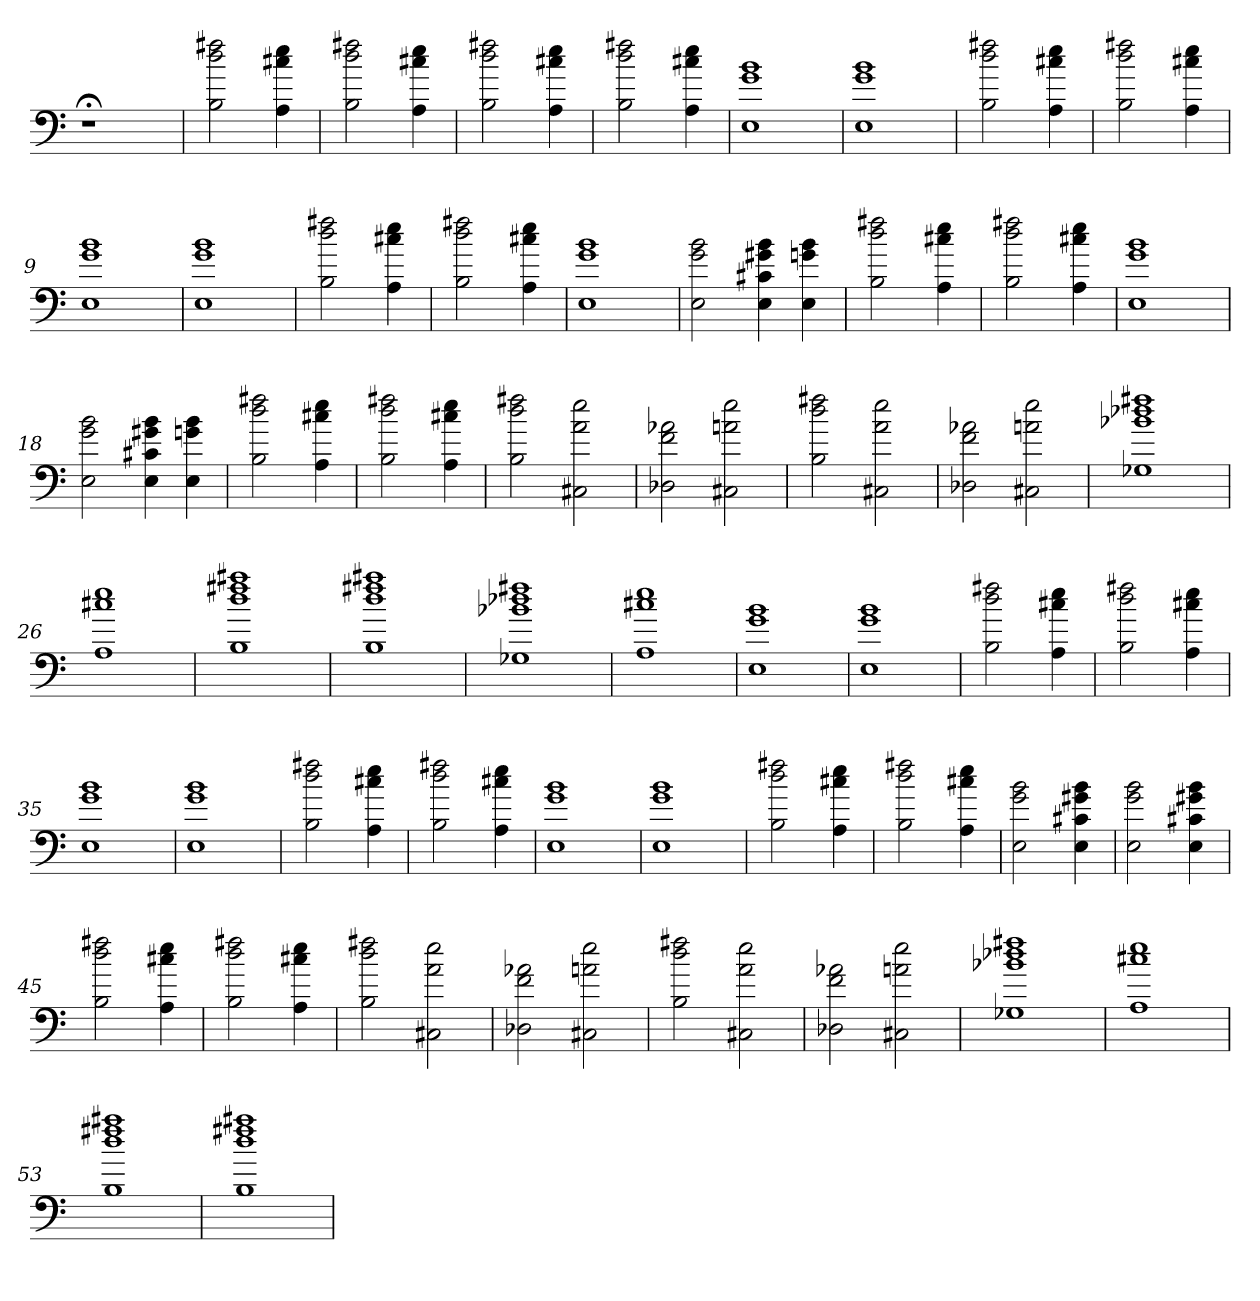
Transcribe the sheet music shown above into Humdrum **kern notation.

**kern
*part1
*staff1
=
1r;<
=1
2B 2dd 2ff#X
4A 4cc#X 4ee
=2
2B 2dd 2ff#X
4A 4cc#X 4ee
=3
2B 2dd 2ff#X
4A 4cc#X 4ee
=4
2B 2dd 2ff#X
4A 4cc#X 4ee
=5
1E 1g 1b
=6
1E 1g 1b
=7
2B 2dd 2ff#X
4A 4cc#X 4ee
=8
2B 2dd 2ff#X
4A 4cc#X 4ee
=9
1E 1g 1b
=10
1E 1g 1b
=11
2B 2dd 2ff#X
4A 4cc#X 4ee
=12
2B 2dd 2ff#X
4A 4cc#X 4ee
=13
1E 1g 1b
=14
2E 2g 2b
4E 4c#X 4g#X 4b
4E 4gn 4b
=15
2B 2dd 2ff#X
4A 4cc#X 4ee
=16
2B 2dd 2ff#X
4A 4cc#X 4ee
=17
1E 1g 1b
=18
2E 2g 2b
4E 4c#X 4g#X 4b
4E 4gn 4b
=19
2B 2dd 2ff#X
4A 4cc#X 4ee
=20
2B 2dd 2ff#X
4A 4cc#X 4ee
=21
2B 2dd 2ff#X
2C#X 2a 2ee
=22
2D-X 2f 2a-X
2C#X 2an 2ee
=23
2B 2dd 2ff#X
2C#X 2a 2ee
=24
2D-X 2f 2a-X
2C#X 2an 2ee
=25
1G-X 1b-X 1dd-X 1ff#X
=26
1A 1cc#X 1ee
=27
1B 1dd 1ff#X 1aa#X
=28
1B 1dd 1ff#X 1aa#X
=29
1G-X 1b-X 1dd-X 1ff#X
=30
1A 1cc#X 1ee
=31
1E 1g 1b
=32
1E 1g 1b
=33
2B 2dd 2ff#X
4A 4cc#X 4ee
=34
2B 2dd 2ff#X
4A 4cc#X 4ee
=35
1E 1g 1b
=36
1E 1g 1b
=37
2B 2dd 2ff#X
4A 4cc#X 4ee
=38
2B 2dd 2ff#X
4A 4cc#X 4ee
=39
1E 1g 1b
=40
1E 1g 1b
=41
2B 2dd 2ff#X
4A 4cc#X 4ee
=42
2B 2dd 2ff#X
4A 4cc#X 4ee
=43
2E 2g 2b
4E 4c#X 4g#X 4b
=44
2E 2g 2b
4E 4c#X 4g#X 4b
=45
2B 2dd 2ff#X
4A 4cc#X 4ee
=46
2B 2dd 2ff#X
4A 4cc#X 4ee
=47
2B 2dd 2ff#X
2C#X 2a 2ee
=48
2D-X 2f 2a-X
2C#X 2an 2ee
=49
2B 2dd 2ff#X
2C#X 2a 2ee
=50
2D-X 2f 2a-X
2C#X 2an 2ee
=51
1G-X 1b-X 1dd-X 1ff#X
=52
1A 1cc#X 1ee
=53
1B 1dd 1ff#X 1aa#X
=54
1B 1dd 1ff#X 1aa#X
=
*-
